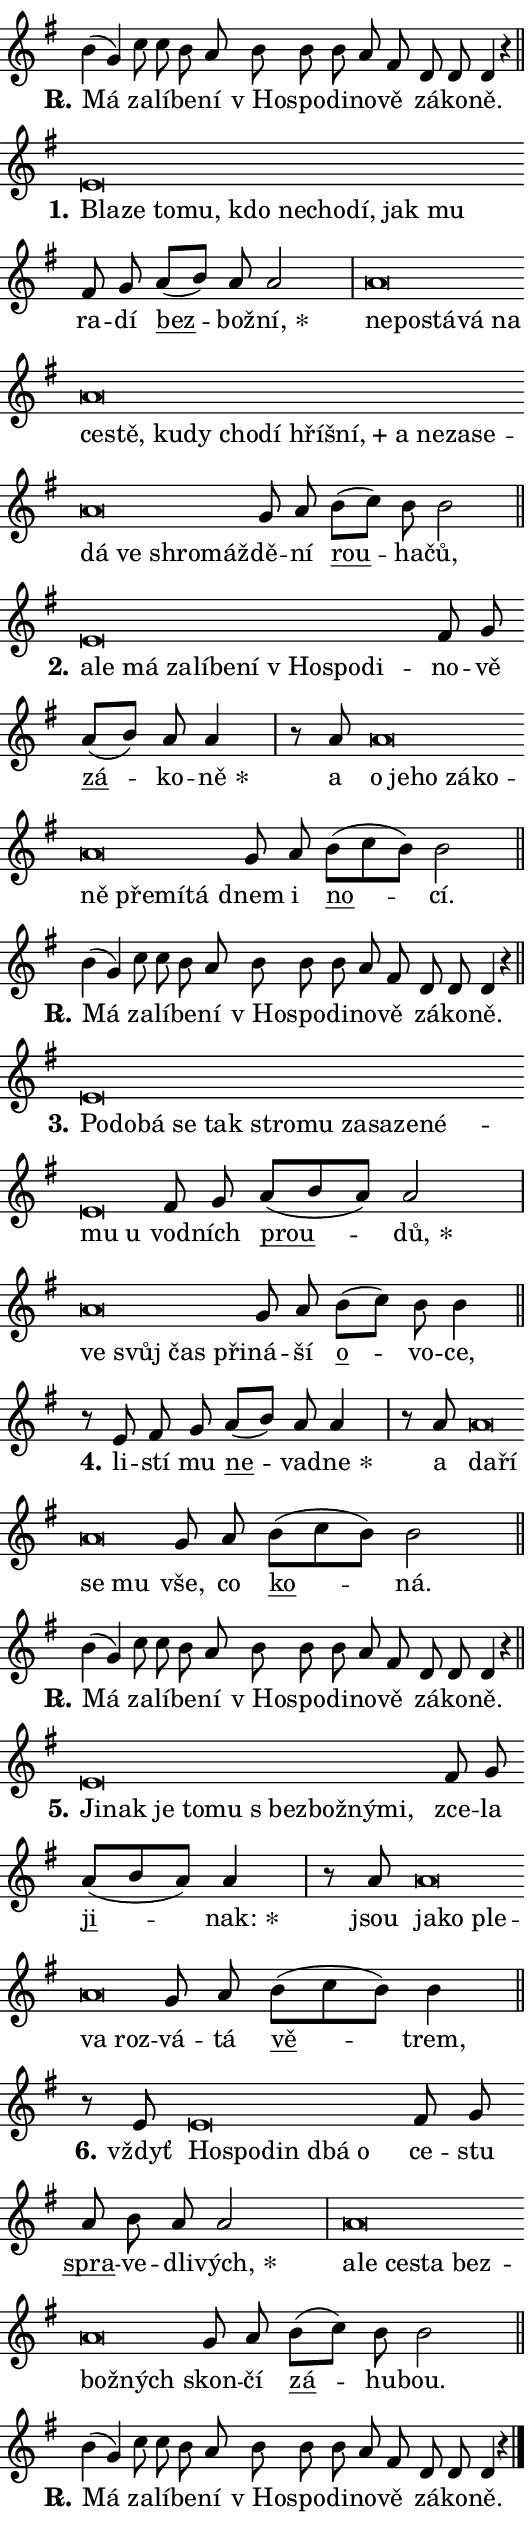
\version "2.24.0"
\header { tagline = "" }
\paper {
  indent = 0\cm
  top-margin = 0\cm
  right-margin = 0.13\cm % to fit lyric hyphens
  bottom-margin = 0\cm
  left-margin = 0\cm
  paper-width = 9\cm
  page-breaking = #ly:one-page-breaking
  system-system-spacing.basic-distance = #11
  score-system-spacing.basic-distance = #11
  ragged-last = ##f
}


%% Author: Thomas Morley
%% https://lists.gnu.org/archive/html/lilypond-user/2020-05/msg00002.html
#(define (line-position grob)
"Returns position of @var[grob} in current system:
   @code{'start}, if at first time-step
   @code{'end}, if at last time-step
   @code{'middle} otherwise
"
  (let* ((col (ly:item-get-column grob))
         (ln (ly:grob-object col 'left-neighbor))
         (rn (ly:grob-object col 'right-neighbor))
         (col-to-check-left (if (ly:grob? ln) ln col))
         (col-to-check-right (if (ly:grob? rn) rn col))
         (break-dir-left
           (and
             (ly:grob-property col-to-check-left 'non-musical #f)
             (ly:item-break-dir col-to-check-left)))
         (break-dir-right
           (and
             (ly:grob-property col-to-check-right 'non-musical #f)
             (ly:item-break-dir col-to-check-right))))
        (cond ((eqv? 1 break-dir-left) 'start)
              ((eqv? -1 break-dir-right) 'end)
              (else 'middle))))

#(define (tranparent-at-line-position vctor)
  (lambda (grob)
  "Relying on @code{line-position} select the relevant enry from @var{vctor}.
Used to determine transparency,"
    (case (line-position grob)
      ((end) (not (vector-ref vctor 0)))
      ((middle) (not (vector-ref vctor 1)))
      ((start) (not (vector-ref vctor 2))))))

noteHeadBreakVisibility =
#(define-music-function (break-visibility)(vector?)
"Makes @code{NoteHead}s transparent relying on @var{break-visibility}"
#{
  \override NoteHead.transparent =
    #(tranparent-at-line-position break-visibility)
#})

#(define delete-ledgers-for-transparent-note-heads
  (lambda (grob)
    "Reads whether a @code{NoteHead} is transparent.
If so this @code{NoteHead} is removed from @code{'note-heads} from
@var{grob}, which is supposed to be @code{LedgerLineSpanner}.
As a result ledgers are not printed for this @code{NoteHead}"
    (let* ((nhds-array (ly:grob-object grob 'note-heads))
           (nhds-list
             (if (ly:grob-array? nhds-array)
                 (ly:grob-array->list nhds-array)
                 '()))
           ;; Relies on the transparent-property being done before
           ;; Staff.LedgerLineSpanner.after-line-breaking is executed.
           ;; This is fragile ...
           (to-keep
             (remove
               (lambda (nhd)
                 (ly:grob-property nhd 'transparent #f))
               nhds-list)))
      ;; TODO find a better method to iterate over grob-arrays, similiar
      ;; to filter/remove etc for lists
      ;; For now rebuilt from scratch
      (set! (ly:grob-object grob 'note-heads)  '())
      (for-each
        (lambda (nhd)
          (ly:pointer-group-interface::add-grob grob 'note-heads nhd))
        to-keep))))

squashNotes = {
  \override NoteHead.X-extent = #'(-0.2 . 0.2)
  \override NoteHead.Y-extent = #'(-0.75 . 0)
  \override NoteHead.stencil =
    #(lambda (grob)
       (let ((pos (ly:grob-property grob 'staff-position)))
         (begin
           (if (< pos -7) (display "ERROR: Lower brevis then expected\n") (display ""))
           (if (<= pos -6) ly:text-interface::print ly:note-head::print))))
}
unSquashNotes = {
  \revert NoteHead.X-extent
  \revert NoteHead.Y-extent
  \revert NoteHead.stencil
}

hideNotes = \noteHeadBreakVisibility #begin-of-line-visible
unHideNotes = \noteHeadBreakVisibility #all-visible

% work-around for resetting accidentals
% https://lilypond.org/doc/v2.23/Documentation/notation/displaying-rhythms#unmetered-music
cadenzaMeasure = {
  \cadenzaOff
  \partial 1024 s1024
  \cadenzaOn
}

#(define-markup-command (accent layout props text) (markup?)
  "Underline accented syllable"
  (interpret-markup layout props
    #{\markup \override #'(offset . 4.3) \underline { #text }#}))

responsum = \markup \concat {
  "R" \hspace #-1.05 \path #0.1 #'((moveto 0 0.07) (lineto 0.9 0.8)) \hspace #0.05 "."
}

spaceSize = #0.6828661417322834 % exact space size for TeX Gyre Schola

\layout {
  \context {
    \Staff
    \remove "Time_signature_engraver"
    \override LedgerLineSpanner.after-line-breaking = #delete-ledgers-for-transparent-note-heads
  }
  \context {
    \Lyrics {
      \override LyricSpace.minimum-distance = \spaceSize
      \override LyricText.font-name = #"TeX Gyre Schola"
      \override LyricText.font-size = 1
      \override StanzaNumber.font-name = #"TeX Gyre Schola Bold"
      \override StanzaNumber.font-size = 1
    }
  }
  \context {
    \Score 
    \override NoteHead.text =
      #(lambda (grob) 
        (let ((pos (ly:grob-property grob 'staff-position)))
          #{\markup {
            \combine
              \halign #-0.55 \raise #(if (= pos -6) 0 0.5) \override #'(thickness . 2) \draw-line #'(3.2 . 0)
              \musicglyph "noteheads.sM1"
          }#}))
  }
}

% magnetic-lyrics.ily
%
%   written by
%     Jean Abou Samra <jean@abou-samra.fr>
%     Werner Lemberg <wl@gnu.org>
%
%   adapted by
%     Jiri Hon <jiri.hon@gmail.com>
%
% Version 2022-Apr-15

% https://www.mail-archive.com/lilypond-user@gnu.org/msg149350.html

#(define (Left_hyphen_pointer_engraver context)
   "Collect syllable-hyphen-syllable occurrences in lyrics and store
them in properties.  This engraver only looks to the left.  For
example, if the lyrics input is @code{foo -- bar}, it does the
following.

@itemize @bullet
@item
Set the @code{text} property of the @code{LyricHyphen} grob between
@q{foo} and @q{bar} to @code{foo}.

@item
Set the @code{left-hyphen} property of the @code{LyricText} grob with
text @q{foo} to the @code{LyricHyphen} grob between @q{foo} and
@q{bar}.
@end itemize

Use this auxiliary engraver in combination with the
@code{lyric-@/text::@/apply-@/magnetic-@/offset!} hook."
   (let ((hyphen #f)
         (text #f))
     (make-engraver
      (acknowledgers
       ((lyric-syllable-interface engraver grob source-engraver)
        (set! text grob)))
      (end-acknowledgers
       ((lyric-hyphen-interface engraver grob source-engraver)
        ;(when (not (grob::has-interface grob 'lyric-space-interface))
          (set! hyphen grob)));)
      ((stop-translation-timestep engraver)
       (when (and text hyphen)
         (ly:grob-set-object! text 'left-hyphen hyphen))
       (set! text #f)
       (set! hyphen #f)))))

#(define (lyric-text::apply-magnetic-offset! grob)
   "If the space between two syllables is less than the value in
property @code{LyricText@/.details@/.squash-threshold}, move the right
syllable to the left so that it gets concatenated with the left
syllable.

Use this function as a hook for
@code{LyricText@/.after-@/line-@/breaking} if the
@code{Left_@/hyphen_@/pointer_@/engraver} is active."
   (let ((hyphen (ly:grob-object grob 'left-hyphen #f)))
     (when hyphen
       (let ((left-text (ly:spanner-bound hyphen LEFT)))
         (when (grob::has-interface left-text 'lyric-syllable-interface)
           (let* ((common (ly:grob-common-refpoint grob left-text X))
                  (this-x-ext (ly:grob-extent grob common X))
                  (left-x-ext
                   (begin
                     ;; Trigger magnetism for left-text.
                     (ly:grob-property left-text 'after-line-breaking)
                     (ly:grob-extent left-text common X)))
                  ;; `delta` is the gap width between two syllables.
                  (delta (- (interval-start this-x-ext)
                            (interval-end left-x-ext)))
                  (details (ly:grob-property grob 'details))
                  (threshold (assoc-get 'squash-threshold details 0.2)))
             (when (< delta threshold)
               (let* (;; We have to manipulate the input text so that
                      ;; ligatures crossing syllable boundaries are not
                      ;; disabled.  For languages based on the Latin
                      ;; script this is essentially a beautification.
                      ;; However, for non-Western scripts it can be a
                      ;; necessity.
                      (lt (ly:grob-property left-text 'text))
                      (rt (ly:grob-property grob 'text))
                      (is-space (grob::has-interface hyphen 'lyric-space-interface))
                      (space (if is-space " " ""))
                      (extra-delta (if is-space spaceSize 0))
                      ;; Append new syllable.
                      (ltrt-space (if (and (string? lt) (string? rt))
                                (string-append lt space rt)
                                (make-concat-markup (list lt space rt))))
                      ;; Right-align `ltrt` to the right side.
                      (ltrt-space-markup (grob-interpret-markup
                               grob
                               (make-translate-markup
                                (cons (interval-length this-x-ext) 0)
                                (make-right-align-markup ltrt-space)))))
                 (begin
                   ;; Don't print `left-text`.
                   (ly:grob-set-property! left-text 'stencil #f)
                   ;; Set text and stencil (which holds all collected
                   ;; syllables so far) and shift it to the left.
                   (ly:grob-set-property! grob 'text ltrt-space)
                   (ly:grob-set-property! grob 'stencil ltrt-space-markup)
                   (ly:grob-translate-axis! grob (- (- delta extra-delta)) X))))))))))


#(define (lyric-hyphen::displace-bounds-first grob)
   ;; Make very sure this callback isn't triggered too early.
   (let ((left (ly:spanner-bound grob LEFT))
         (right (ly:spanner-bound grob RIGHT)))
     (ly:grob-property left 'after-line-breaking)
     (ly:grob-property right 'after-line-breaking)
     (ly:lyric-hyphen::print grob)))

squashThreshold = #0.4

\layout {
  \context {
    \Lyrics
    \consists #Left_hyphen_pointer_engraver
    \override LyricText.after-line-breaking =
      #lyric-text::apply-magnetic-offset!
    \override LyricHyphen.stencil = #lyric-hyphen::displace-bounds-first
    \override LyricText.details.squash-threshold = \squashThreshold
    \override LyricHyphen.minimum-distance = 0
    \override LyricHyphen.minimum-length = \squashThreshold
  }
}

squashText = \override LyricText.details.squash-threshold = 9999
unSquashText = \override LyricText.details.squash-threshold = \squashThreshold

leftText = \override LyricText.self-alignment-X = #LEFT
unLeftText = \revert LyricText.self-alignment-X

starOffset = #(lambda (grob) 
                (let ((x_offset (ly:self-alignment-interface::aligned-on-x-parent grob)))
                  (if (= x_offset 0) 0 (+ x_offset 1.2))))

star = #(define-music-function (syllable)(string?)
"Append star separator at the end of a syllable"
#{
  \once \override LyricText.X-offset = #starOffset
  \lyricmode { \markup {
    #syllable
    \override #'((font-name . "TeX Gyre Schola Bold")) \hspace #0.2 \lower #0.65 \larger "*"
  } }
#})

starAccent = #(define-music-function (syllable)(string?)
"Append star separator at the end of a syllable and make accent"
#{
  \once \override LyricText.X-offset = #starOffset
  \lyricmode { \markup {
    \accent #syllable
    \override #'((font-name . "TeX Gyre Schola Bold")) \hspace #0.2 \lower #0.65 \larger "*"
  } }
#})

breath = #(define-music-function (syllable)(string?)
"Append breathing indicator at the end of a syllable"
#{
  \lyricmode { \markup { #syllable "+" } }
#})

optionalBreath = #(define-music-function (syllable)(string?)
"Append optional breathing indicator at the end of a syllable"
#{
  \lyricmode { \markup { #syllable "(+)" } }
#})


\score {
    <<
        \new Voice = "melody" { \cadenzaOn \key g \major \relative { b'4( g) c8 c b a \bar "" b b b a fis \bar "" d d d4 r \cadenzaMeasure \bar "||" \break } }
        \new Lyrics \lyricsto "melody" { \lyricmode { \set stanza = \responsum
Má za -- lí -- be -- ní "v Ho" -- spo -- di -- no -- vě zá -- ko -- ně. } }
    >>
    \layout {}
}

\score {
    <<
        \new Voice = "melody" { \cadenzaOn \key g \major \relative { \squashNotes e'\breve*1/16 \hideNotes \breve*1/16 \bar "" \breve*1/16 \bar "" \breve*1/16 \bar "" \breve*1/16 \bar "" \breve*1/16 \bar "" \breve*1/16 \bar "" \breve*1/16 \bar "" \breve*1/16 \breve*1/16 \bar "" \unHideNotes \unSquashNotes fis8 g \bar "" a[( b)] a a2 \cadenzaMeasure \bar "|" \squashNotes a\breve*1/16 \hideNotes \breve*1/16 \bar "" \breve*1/16 \bar "" \breve*1/16 \bar "" \breve*1/16 \bar "" \breve*1/16 \bar "" \breve*1/16 \bar "" \breve*1/16 \bar "" \breve*1/16 \bar "" \breve*1/16 \bar "" \breve*1/16 \bar "" \breve*1/16 \bar "" \breve*1/16 \bar "" \breve*1/16 \bar "" \breve*1/16 \bar "" \breve*1/16 \bar "" \breve*1/16 \bar "" \breve*1/16 \bar "" \breve*1/16 \bar "" \breve*1/16 \breve*1/16 \bar "" \unHideNotes \unSquashNotes g8 a \bar "" b[( c)] b b2 \cadenzaMeasure \bar "||" \break } }
        \new Lyrics \lyricsto "melody" { \lyricmode { \set stanza = "1."
\leftText Bla -- \squashText ze to -- mu, kdo ne -- cho -- dí, jak mu \unLeftText \unSquashText ra -- dí \markup \accent bez -- bož -- \star ní, \leftText ne -- \squashText po -- stá -- vá na ce -- stě, ku -- dy cho -- dí hří -- \breath "šní," a ne -- za -- se -- dá ve shro -- máž -- \unLeftText \unSquashText dě -- ní \markup \accent rou -- ha -- čů, } }
    >>
    \layout {}
}

\score {
    <<
        \new Voice = "melody" { \cadenzaOn \key g \major \relative { \squashNotes e'\breve*1/16 \hideNotes \breve*1/16 \bar "" \breve*1/16 \bar "" \breve*1/16 \bar "" \breve*1/16 \bar "" \breve*1/16 \bar "" \breve*1/16 \bar "" \breve*1/16 \bar "" \breve*1/16 \breve*1/16 \bar "" \unHideNotes \unSquashNotes fis8 g \bar "" a[( b)] a a4 \cadenzaMeasure \bar "|" r8 a8 \squashNotes a\breve*1/16 \hideNotes \breve*1/16 \bar "" \breve*1/16 \bar "" \breve*1/16 \bar "" \breve*1/16 \bar "" \breve*1/16 \bar "" \breve*1/16 \bar "" \breve*1/16 \breve*1/16 \bar "" \unHideNotes \unSquashNotes g8 a \bar "" b[( c b)] b2 \cadenzaMeasure \bar "||" \break } }
        \new Lyrics \lyricsto "melody" { \lyricmode { \set stanza = "2."
\leftText a -- \squashText le má za -- lí -- be -- ní "v Ho" -- spo -- di -- \unLeftText \unSquashText no -- vě \markup \accent zá -- ko -- \star ně a \leftText o \squashText je -- ho zá -- ko -- ně pře -- mí -- tá \unLeftText \unSquashText dnem i \markup \accent no -- cí. } }
    >>
    \layout {}
}

\score {
    <<
        \new Voice = "melody" { \cadenzaOn \key g \major \relative { b'4( g) c8 c b a \bar "" b b b a fis \bar "" d d d4 r \cadenzaMeasure \bar "||" \break } }
        \new Lyrics \lyricsto "melody" { \lyricmode { \set stanza = \responsum
Má za -- lí -- be -- ní "v Ho" -- spo -- di -- no -- vě zá -- ko -- ně. } }
    >>
    \layout {}
}

\score {
    <<
        \new Voice = "melody" { \cadenzaOn \key g \major \relative { \squashNotes e'\breve*1/16 \hideNotes \breve*1/16 \bar "" \breve*1/16 \bar "" \breve*1/16 \bar "" \breve*1/16 \bar "" \breve*1/16 \bar "" \breve*1/16 \bar "" \breve*1/16 \bar "" \breve*1/16 \bar "" \breve*1/16 \bar "" \breve*1/16 \bar "" \breve*1/16 \breve*1/16 \bar "" \unHideNotes \unSquashNotes fis8 g \bar "" a[( b a)] a2 \cadenzaMeasure \bar "|" \squashNotes a\breve*1/16 \hideNotes \breve*1/16 \bar "" \breve*1/16 \breve*1/16 \bar "" \unHideNotes \unSquashNotes g8 a \bar "" b[( c)] b b4 \cadenzaMeasure \bar "||" \break } }
        \new Lyrics \lyricsto "melody" { \lyricmode { \set stanza = "3."
\leftText Po -- \squashText do -- bá se tak stro -- mu za -- sa -- ze -- né -- mu u \unLeftText \unSquashText vod -- ních \markup \accent prou -- \star dů, \leftText ve \squashText svůj čas při -- \unLeftText \unSquashText ná -- ší \markup \accent o -- vo -- ce, } }
    >>
    \layout {}
}

\score {
    <<
        \new Voice = "melody" { \cadenzaOn \key g \major \relative { r8 e' fis8 g \bar "" a[( b)] a a4 \cadenzaMeasure \bar "|" r8 a8 \squashNotes a\breve*1/16 \hideNotes \breve*1/16 \bar "" \breve*1/16 \breve*1/16 \bar "" \unHideNotes \unSquashNotes g8 a \bar "" b[( c b)] b2 \cadenzaMeasure \bar "||" \break } }
        \new Lyrics \lyricsto "melody" { \lyricmode { \set stanza = "4."
li -- stí mu \markup \accent ne -- vad -- \star ne a \leftText da -- \squashText ří se mu \unLeftText \unSquashText vše, co \markup \accent ko -- ná. } }
    >>
    \layout {}
}

\score {
    <<
        \new Voice = "melody" { \cadenzaOn \key g \major \relative { b'4( g) c8 c b a \bar "" b b b a fis \bar "" d d d4 r \cadenzaMeasure \bar "||" \break } }
        \new Lyrics \lyricsto "melody" { \lyricmode { \set stanza = \responsum
Má za -- lí -- be -- ní "v Ho" -- spo -- di -- no -- vě zá -- ko -- ně. } }
    >>
    \layout {}
}

\score {
    <<
        \new Voice = "melody" { \cadenzaOn \key g \major \relative { \squashNotes e'\breve*1/16 \hideNotes \breve*1/16 \bar "" \breve*1/16 \bar "" \breve*1/16 \bar "" \breve*1/16 \bar "" \breve*1/16 \bar "" \breve*1/16 \bar "" \breve*1/16 \breve*1/16 \bar "" \unHideNotes \unSquashNotes fis8 g \bar "" a[( b a)] a4 \cadenzaMeasure \bar "|" r8 a8 \squashNotes a\breve*1/16 \hideNotes \breve*1/16 \bar "" \breve*1/16 \bar "" \breve*1/16 \breve*1/16 \bar "" \unHideNotes \unSquashNotes g8 a \bar "" b[( c b)] b4 \cadenzaMeasure \bar "||" \break } }
        \new Lyrics \lyricsto "melody" { \lyricmode { \set stanza = "5."
\leftText Ji -- \squashText nak je to -- mu "s bez" -- bož -- ný -- mi, \unLeftText \unSquashText zce -- la \markup \accent ji -- \star nak: jsou \leftText ja -- \squashText ko ple -- va roz -- \unLeftText \unSquashText vá -- tá \markup \accent vě -- trem, } }
    >>
    \layout {}
}

\score {
    <<
        \new Voice = "melody" { \cadenzaOn \key g \major \relative { r8 e'8 \squashNotes e\breve*1/16 \hideNotes \breve*1/16 \bar "" \breve*1/16 \bar "" \breve*1/16 \breve*1/16 \bar "" \unHideNotes \unSquashNotes fis8 g \bar "" a b a a2 \cadenzaMeasure \bar "|" \squashNotes a\breve*1/16 \hideNotes \breve*1/16 \bar "" \breve*1/16 \bar "" \breve*1/16 \bar "" \breve*1/16 \bar "" \breve*1/16 \breve*1/16 \bar "" \unHideNotes \unSquashNotes g8 a \bar "" b[( c)] b b2 \cadenzaMeasure \bar "||" \break } }
        \new Lyrics \lyricsto "melody" { \lyricmode { \set stanza = "6."
vždyť \leftText Ho -- \squashText spo -- din dbá o \unLeftText \unSquashText ce -- stu \markup \accent spra -- ve -- dli -- \star vých, \leftText a -- \squashText le ce -- sta bez -- bož -- ných \unLeftText \unSquashText skon -- čí \markup \accent zá -- hu -- bou. } }
    >>
    \layout {}
}

\score {
    <<
        \new Voice = "melody" { \cadenzaOn \key g \major \relative { b'4( g) c8 c b a \bar "" b b b a fis \bar "" d d d4 r \cadenzaMeasure \bar "||" \break } \bar "|." }
        \new Lyrics \lyricsto "melody" { \lyricmode { \set stanza = \responsum
Má za -- lí -- be -- ní "v Ho" -- spo -- di -- no -- vě zá -- ko -- ně. } }
    >>
    \layout {}
}
